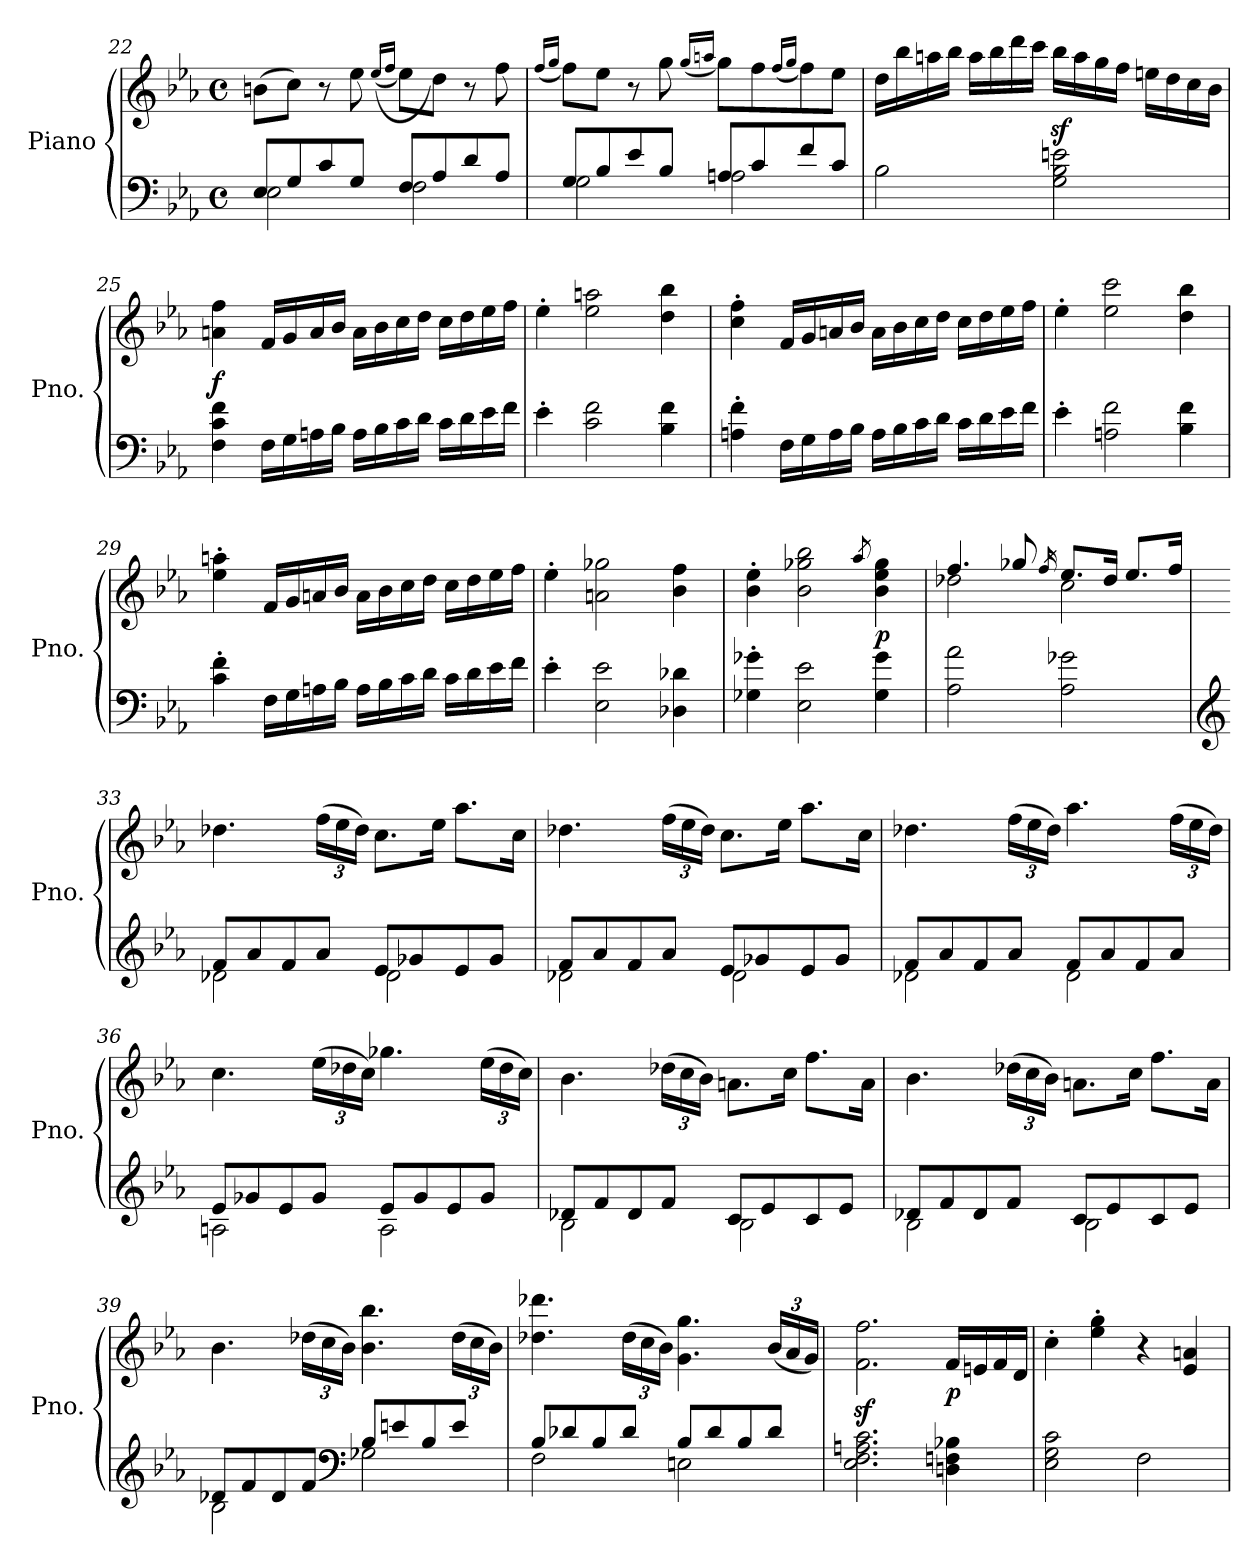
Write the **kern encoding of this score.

**kern	**kern	**dynam
*part1	*part1	*part1
*staff2	*staff1	*staff1/2
*I"Piano	*	*
*I'Pno.	*	*
*clefF4	*clefG2	*
*k[b-e-a-]	*k[b-e-a-]	*
*E-:	*E-:	*
*M4/4	*M4/4	*
*met(c)	*met(c)	*
=22	=22	=22
*^	*	*
8E-/L	2E-\	(8bn\L	.
8G/	.	8cc\J)	.
8c/	.	8r	.
8G/J	.	8ee-\	.
.	.	((16qee-/LL	.
.	.	16qff/JJ	.
8F/L	2F\	8ee-\L)	.
8A-/	.	8dd\J)	.
8d/	.	8r	.
8A-/J	.	8ff\	.
=23	=23	=23	=23
.	.	(16qff/LL	.
.	.	16qgg/JJ	.
8G/L	2G\	8ff\L)	.
8B-/	.	8ee-\J	.
8e-/	.	8r	.
8B-/J	.	8gg\	.
.	.	(16qgg/LL	.
.	.	16qaan/JJ	.
8An/L	2A\	8gg\L)	.
8c/	.	8ff\	.
.	.	(16qff/LL	.
.	.	16qgg/JJ	.
8f/	.	8ff\)	.
8c/J	.	8ee-\J	.
*v	*v	*	*
!!LO:LB:g=z
=24	=24	=24
2B-\	16dd\LL	.
.	16bb-\	.
.	16aan\	.
.	16bb-\JJ	.
.	16aa\LL	.
.	16bb-\	.
.	16ddd\	.
.	16ccc\JJ	.
2G\ 2B-\ 2en\	16bb-z<\LL	.
.	16aa\	.
.	16gg\	.
.	16ff\JJ	.
.	16een\LL	.
.	16dd\	.
.	16cc\	.
.	16b-\JJ	.
=25	=25	=25
!	!	!LO:DY:b
4F\ 4c\ 4f\	4an\ 4ff\	f
16F\LL	16f/LL	.
16G\	16g/	.
16An\	16a/	.
16B-\JJ	16b-/JJ	.
16A\LL	16a\LL	.
16B-\	16b-\	.
16c\	16cc\	.
16d\JJ	16dd\JJ	.
16c\LL	16cc\LL	.
16d\	16dd\	.
16e-\	16ee-\	.
16f\JJ	16ff\JJ	.
=26	=26	=26
4e-'\	4ee-'\	.
2c\ 2f\	2ee-\ 2aan\	.
4B-\ 4f\	4dd\ 4bb-\	.
!!LO:LB:g=z
=27	=27	=27
4An\' 4f\'	4cc\' 4ff\'	.
16F\LL	16f/LL	.
16G\	16g/	.
16A\	16an/	.
16B-\JJ	16b-/JJ	.
16A\LL	16a\LL	.
16B-\	16b-\	.
16c\	16cc\	.
16d\JJ	16dd\JJ	.
16c\LL	16cc\LL	.
16d\	16dd\	.
16e-\	16ee-\	.
16f\JJ	16ff\JJ	.
=28	=28	=28
4e-'\	4ee-'\	.
2An\ 2f\	2ee-\ 2ccc\	.
4B-\ 4f\	4dd\ 4bb-\	.
=29	=29	=29
4c\' 4f\'	4ee-\' 4aan\'	.
16F\LL	16f/LL	.
16G\	16g/	.
16An\	16an/	.
16B-\JJ	16b-/JJ	.
16A\LL	16a\LL	.
16B-\	16b-\	.
16c\	16cc\	.
16d\JJ	16dd\JJ	.
16c\LL	16cc\LL	.
16d\	16dd\	.
16e-\	16ee-\	.
16f\JJ	16ff\JJ	.
=30	=30	=30
4e-'\	4ee-'\	.
2E-\ 2e-\	2an\ 2gg-X\	.
4D-X\ 4d-X\	4b-\ 4ff\	.
!!LO:LB:g=z
=31	=31	=31
4G-X\' 4g-X\'	4b-\' 4ee-\'	.
2E-\ 2e-\	2b-\ 2gg-X\ 2bb-\	.
.	8qaa-/	.
!	!	!LO:DY:b
4G-\ 4g-\	4b-\ 4ee-\ 4gg-\	p
!!LO:LB:g=z
=32	=32	=32
*	*^	*
2A-\ 2a-\	4.ff/	2dd-X\	.
.	8gg-X/	.	.
.	16qff/	.	.
2A-\ 2g-X\	8.ee-/L	2cc\	.
.	16dd-/Jk	.	.
.	8.ee-/L	.	.
.	16ff/Jk	.	.
*	*v	*v	*
=33	=33	=33
*clefG2	*	*
*^	*	*
8f/L	2d-X\	4.dd-X\	.
8a-/	.	.	.
8f/	.	.	.
*	*	*Xbrackettup	*
8a-/J	.	(24ff\LL	.
.	.	24ee-\	.
.	.	24dd-\JJ)	.
8e-/L	2d-\	8.cc\L	.
8g-X/	.	.	.
.	.	16ee-\Jk	.
8e-/	.	8.aa-\L	.
8g-/J	.	.	.
.	.	16cc\Jk	.
=34	=34	=34	=34
8f/L	2d-X\	4.dd-X\	.
8a-/	.	.	.
8f/	.	.	.
8a-/J	.	(24ff\LL	.
.	.	24ee-\	.
.	.	24dd-\JJ)	.
8e-/L	2d-\	8.cc\L	.
8g-X/	.	.	.
.	.	16ee-\Jk	.
8e-/	.	8.aa-\L	.
8g-/J	.	.	.
.	.	16cc\Jk	.
!!LO:PB:g=z
=35	=35	=35	=35
8f/L	2d-X\	4.dd-X\	.
8a-/	.	.	.
8f/	.	.	.
8a-/J	.	(24ff\LL	.
.	.	24ee-\	.
.	.	24dd-\JJ)	.
8f/L	2d-\	4.aa-\	.
8a-/	.	.	.
8f/	.	.	.
8a-/J	.	(24ff\LL	.
.	.	24ee-\	.
.	.	24dd-\JJ)	.
!!LO:LB:g=z
=36	=36	=36	=36
8e-/L	2An\	4.cc\	.
8g-X/	.	.	.
8e-/	.	.	.
8g-/J	.	(24ee-\LL	.
.	.	24dd-X\	.
.	.	24cc\JJ)	.
8e-/L	2A\	4.gg-X\	.
8g-/	.	.	.
8e-/	.	.	.
8g-/J	.	(24ee-\LL	.
.	.	24dd-\	.
.	.	24cc\JJ)	.
=37	=37	=37	=37
8d-X/L	2B-\	4.b-\	.
8f/	.	.	.
8d-/	.	.	.
8f/J	.	(24dd-X\LL	.
.	.	24cc\	.
.	.	24b-\JJ)	.
8c/L	2B-\	8.an\L	.
8e-/	.	.	.
.	.	16cc\Jk	.
8c/	.	8.ff\L	.
8e-/J	.	.	.
.	.	16a\Jk	.
=38	=38	=38	=38
8d-X/L	2B-\	4.b-\	.
8f/	.	.	.
8d-/	.	.	.
8f/J	.	(24dd-X\LL	.
.	.	24cc\	.
.	.	24b-\JJ)	.
8c/L	2B-\	8.an\L	.
8e-/	.	.	.
.	.	16cc\Jk	.
8c/	.	8.ff\L	.
8e-/J	.	.	.
.	.	16a\Jk	.
!!LO:LB:g=z
=39	=39	=39	=39
8d-X/L	2B-\	4.b-\	.
8f/	.	.	.
8d-/	.	.	.
8f/J	.	(24dd-X\LL	.
.	.	24cc\	.
.	.	24b-\JJ)	.
*clefF4	*	*	*
8B-/L	2G-X\	4.b-\ 4.bb-\	.
8en/	.	.	.
8B-/	.	.	.
8e/J	.	(24dd-\LL	.
.	.	24cc\	.
.	.	24b-\JJ)	.
=40	=40	=40	=40
8B-/L	2F\	4.dd-X\ 4.ddd-X\	.
8d-X/	.	.	.
8B-/	.	.	.
8d-/J	.	(24dd-\LL	.
.	.	24cc\	.
.	.	24b-\JJ)	.
8B-/L	2En\	4.g\ 4.gg\	.
8d-/	.	.	.
8B-/	.	.	.
8d-/J	.	(24b-/LL	.
.	.	24a-/	.
.	.	24g/JJ)	.
*v	*v	*	*
=41	=41	=41
2.E-\ 2.F\ 2.An\ 2.c\	2.f\z< 2.ff\z<	.
!	!	!LO:DY:b
4Dn\ 4Fn\ 4B-X\	16f/LL	p
.	16en/	.
.	16f/	.
.	16d/JJ	.
=42	=42	=42
2E-\ 2G\ 2c\	4cc'\	.
.	4ee-\' 4gg\'	.
2F\	4r	.
.	4e-/ 4an/	.
=	=	=
*-	*-	*-
